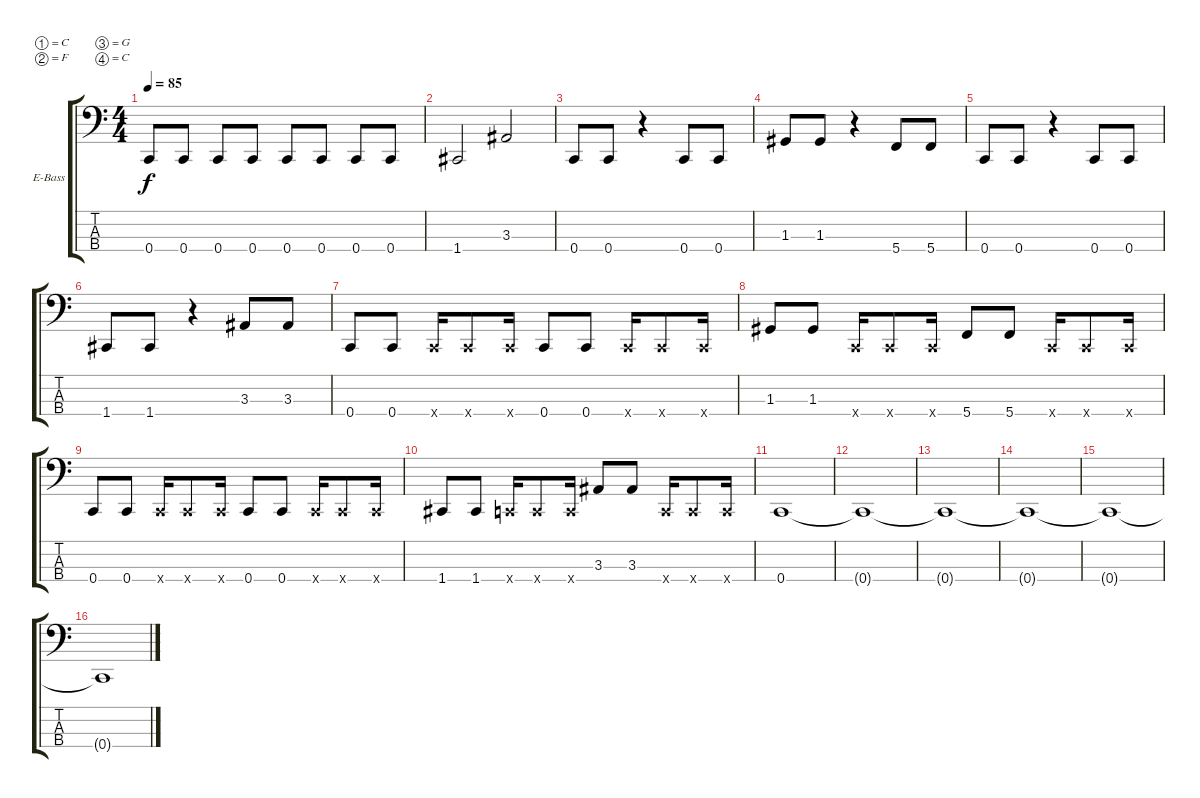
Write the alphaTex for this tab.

\defaultSystemsLayout 4
\bracketExtendMode groupsimilarinstruments
\firstSystemTrackNameOrientation horizontal
\otherSystemsTrackNameOrientation horizontal
\track ("Electric Bass" "E-Bass") {instrument electricbassfinger}
\staff {score tabs}
\tuning (C2 F2 G1 C1)
\ts (4 4)
\tempo 85
\clef f4
\scale
0.333333
\ks c
0.4.8{dy f} 0.4.8 0.4.8 0.4.8 0.4.8 0.4.8 0.4.8 0.4.8 |
\scale
0.333333 1.4.2 3.3.2 |
\scale
0.333333 0.4.8 0.4.8 r.4 0.4.8 0.4.8 |
\scale
0.333333 1.3.8 1.3.8 r.4 5.4.8 5.4.8 |
\scale
0.333333 0.4.8 0.4.8 r.4 0.4.8 0.4.8 |
\scale
0.333333 1.4.8 1.4.8 r.4 3.3.8 3.3.8 |
\scale
0.333333 0.4.8 0.4.8 0.4{x}.16 0.4{x}.8 0.4{x}.16 0.4.8 0.4.8 0.4{x}.16 0.4{x}.8 0.4{x}.16 |
\scale
0.333333 1.3.8 1.3.8 0.4{x}.16 0.4{x}.8 0.4{x}.16 5.4.8 5.4.8 0.4{x}.16 0.4{x}.8 0.4{x}.16 |
\scale
0.333333 0.4.8 0.4.8 0.4{x}.16 0.4{x}.8 0.4{x}.16 0.4.8 0.4.8 0.4{x}.16 0.4{x}.8 0.4{x}.16 |
\scale
0.333333 1.4.8 1.4.8 0.4{x}.16 0.4{x}.8 0.4{x}.16 3.3.8 3.3.8 0.4{x}.16 0.4{x}.8 0.4{x}.16 |
\scale
0.333333 0.4.1 |
\scale
0.333333 0.4{t}.1 |
\scale
0.333333 0.4{t}.1 |
\scale
0.333333 0.4{t}.1 |
\scale
0.333333 0.4{t}.1 |
\scale
0.333333 0.4{t}.1
